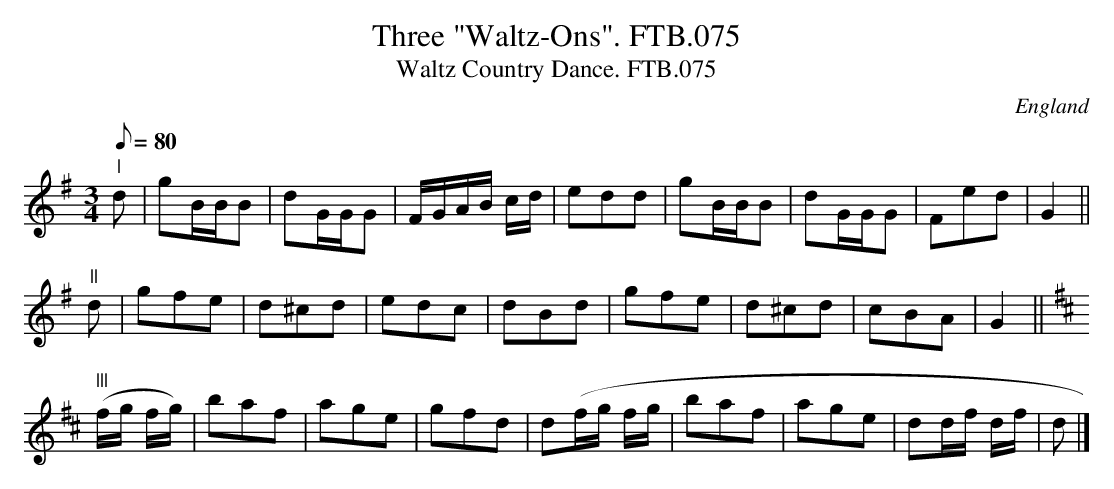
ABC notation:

X:1
T:Three "Waltz-Ons". FTB.075
T:Waltz Country Dance. FTB.075
M:3/4
Q:80
O:England
K:G
"l"d|gB/B/B|dG/G/G|F/G/A/B/ c/d/|edd|gB/B/B|dG/G/G|Fed|G2||
"ll"d|gfe|d^cd|edc|dBd|gfe|d^cd|cBA|G2||
K:D
"lll"(f/g/ f/g/)|baf|age|gfd|d(f/g/ f/g/|baf|age|dd/f/ d/f/|d|]
